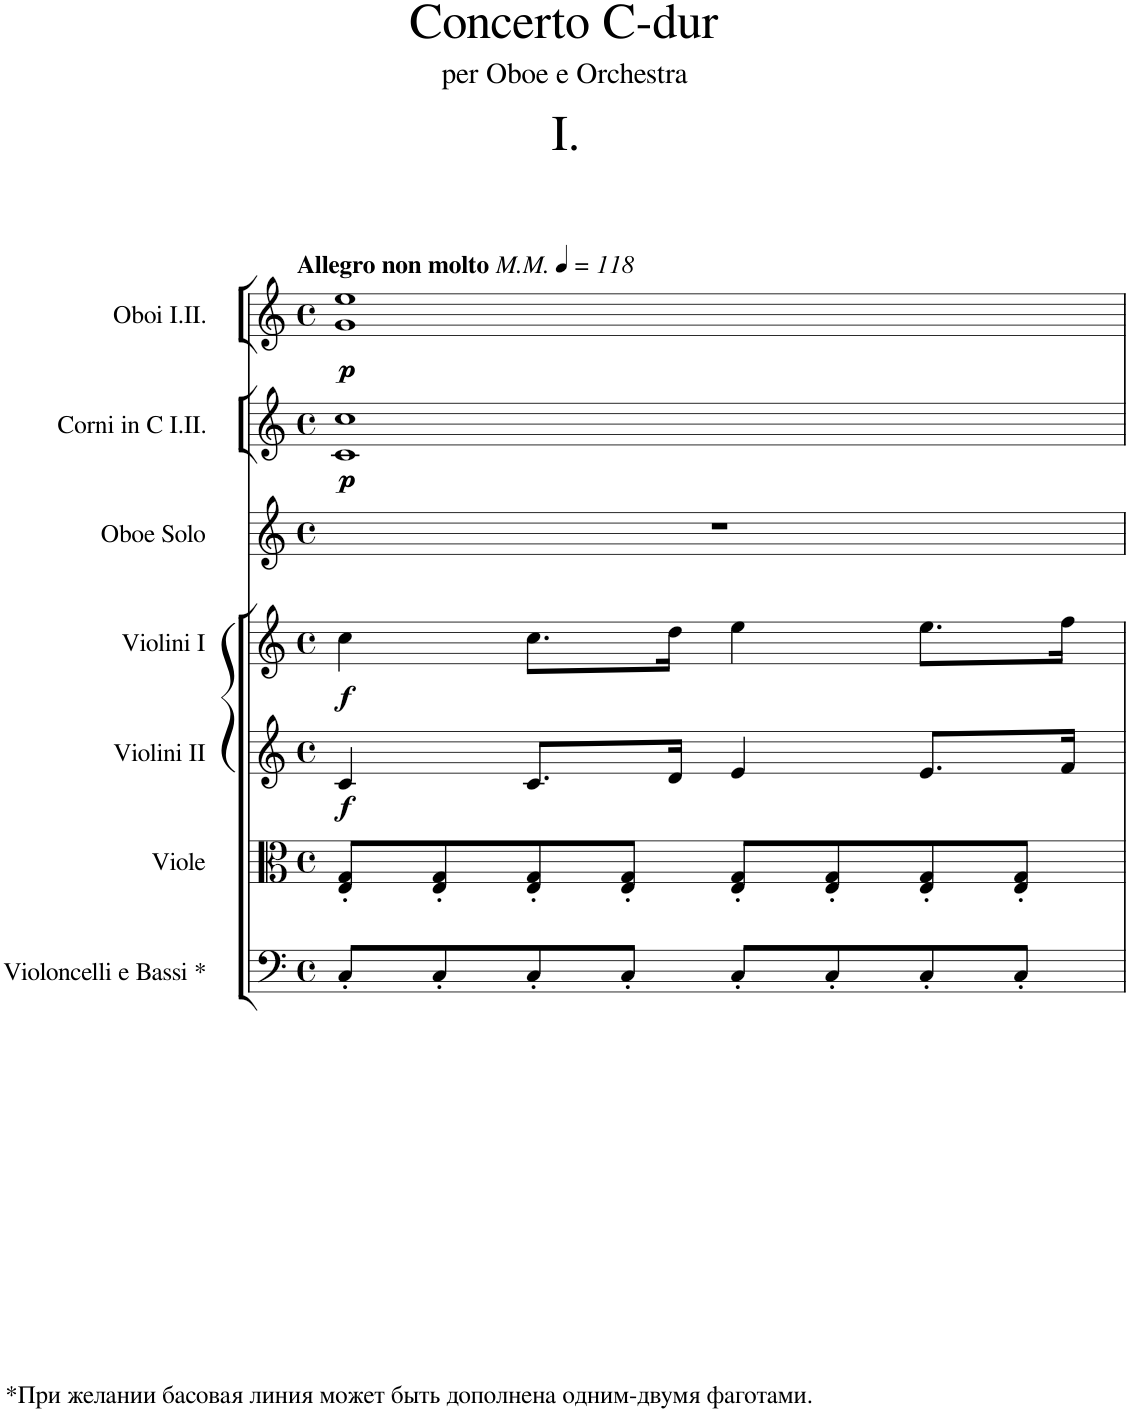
**kern	**kern	**kern	**dynam	**kern	**dynam	**kern	**kern	**dynam	**kern	**dynam
*part7	*part6	*part5	*part5	*part4	*part4	*part3	*part2	*part2	*part1	*part1
*staff7	*staff6	*staff5	*staff5	*staff4	*staff4	*staff3	*staff2	*staff2	*staff1	*staff1
*I"Violoncelli e Bassi *	*I"Viole	*I"Violini II	*	*I"Violini I	*	*I"Oboe Solo	*I"Corni in C I.II.	*	*I"Oboi I.II.	*
*	*I'Vle.	*I'Vln. II	*	*I'Vln. I	*	*I'Ob. Solo	*I'Cor. I.II.	*	*I'Ob. I.II.	*
*clefF4	*clefC3	*clefG2	*	*clefG2	*	*clefG2	*clefG2	*	*clefG2	*
*	*	*	*	*	*	*	*Trd7c12	*	*	*
*k[]	*k[]	*k[]	*	*k[]	*	*k[]	*k[]	*	*k[]	*
*M4/4	*M4/4	*M4/4	*	*M4/4	*	*M4/4	*M4/4	*	*M4/4	*
*met(c)	*met(c)	*met(c)	*	*met(c)	*	*met(c)	*met(c)	*	*met(c)	*
*MM118	*MM118	*MM118	*	*MM118	*	*MM118	*MM118	*	*MM118	*
=1	=1	=1	=1	=1	=1	=1	=1	=1	=1	=1
*	*	*	*	*	*	*	*^	*	*^	*
!	!	!	!	!	!	!	!	!	!	!LO:TX:a:B:t=Allegro non molto	!	!
!	!	!	!	!	!	!	!	!	!	!LO:TX:a:i:t=M.M.	!	!
!	!	!	!LO:DY:b	!	!LO:DY:b	!	!	!	!LO:DY:b	!	!	!
!	!	!	!	!	!	!	!	!	!LO:DY:n=1:b	!	!	!LO:DY:b
!	!	!	!	!	!	!	!	!	!	!	!	!LO:DY:n=1:b
8C'/L	8E/' 8G/'L	4c/	f	4cc\	f	1r	1cc	1c	p p	1ee	1g	p p
8C'/	8E/' 8G/'	.	.	.	.	.	.	.	.	.	.	.
8C'/	8E/' 8G/'	8.c/L	.	8.cc\L	.	.	.	.	.	.	.	.
8C'/J	8E/' 8G/'J	.	.	.	.	.	.	.	.	.	.	.
.	.	16d/Jk	.	16dd\Jk	.	.	.	.	.	.	.	.
8C'/L	8E/' 8G/'L	4e/	.	4ee\	.	.	.	.	.	.	.	.
8C'/	8E/' 8G/'	.	.	.	.	.	.	.	.	.	.	.
8C'/	8E/' 8G/'	8.e/L	.	8.ee\L	.	.	.	.	.	.	.	.
8C'/J	8E/' 8G/'J	.	.	.	.	.	.	.	.	.	.	.
.	.	16f/Jk	.	16ff\Jk	.	.	.	.	.	.	.	.
*	*	*	*	*	*	*	*v	*v	*	*	*	*
*	*	*	*	*	*	*	*	*	*v	*v	*
=	=	=	=	=	=	=	=	=	=	=
*-	*-	*-	*-	*-	*-	*-	*-	*-	*-	*-
